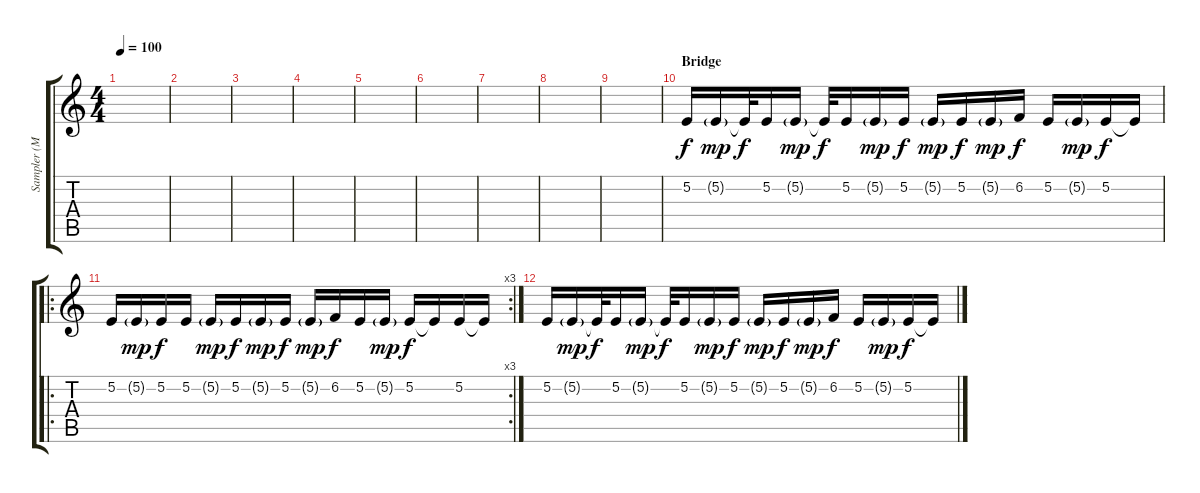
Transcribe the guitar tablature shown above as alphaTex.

\track ("Sampler (Mr.Hahn)" "Sampler (M") {instrument stringensemble2}
\staff {score tabs}
\tuning (E4 B3 G3 D3 A2 E2) {hide}
\ts (4 4)
\tempo 100
\clef g2
\ks c
|
|
|
|
|
|
|
|
|
\section ("" "Bridge")
5.2.16{dy f volume 6 instrument kalimba} 5.2{g}.16{dy mp} 5.2{t}.32{dy f} 5.2.16 5.2{g}.16{dy mp} 5.2{t}.32{dy f} 5.2.16 5.2{g}.16{dy mp} 5.2.16{dy f} 5.2{g}.16{dy mp} 5.2.16{dy f} 5.2{g}.16{dy mp} 6.2.16{dy f} 5.2.16 5.2{g}.16{dy mp} 5.2.16{dy f} 5.2{t}.16 |
\ro
\rc 3
5.2.16{volume 7 instrument kalimba} 5.2{g}.16{dy mp} 5.2.16{dy f} 5.2.16 5.2{g}.16{dy mp} 5.2.16{dy f} 5.2{g}.16{dy mp} 5.2.16{dy f} 5.2{g}.16{dy mp} 6.2.16{dy f} 5.2.16 5.2{g}.16{dy mp} 5.2.16{dy f} 5.2{t}.16 5.2.16 5.2{t}.16 |
5.2.16{volume 6 instrument kalimba} 5.2{g}.16{dy mp} 5.2{t}.32{dy f} 5.2.16 5.2{g}.16{dy mp} 5.2{t}.32{dy f} 5.2.16 5.2{g}.16{dy mp} 5.2.16{dy f} 5.2{g}.16{dy mp} 5.2.16{dy f} 5.2{g}.16{dy mp} 6.2.16{dy f} 5.2.16 5.2{g}.16{dy mp} 5.2.16{dy f} 5.2{t}.16
